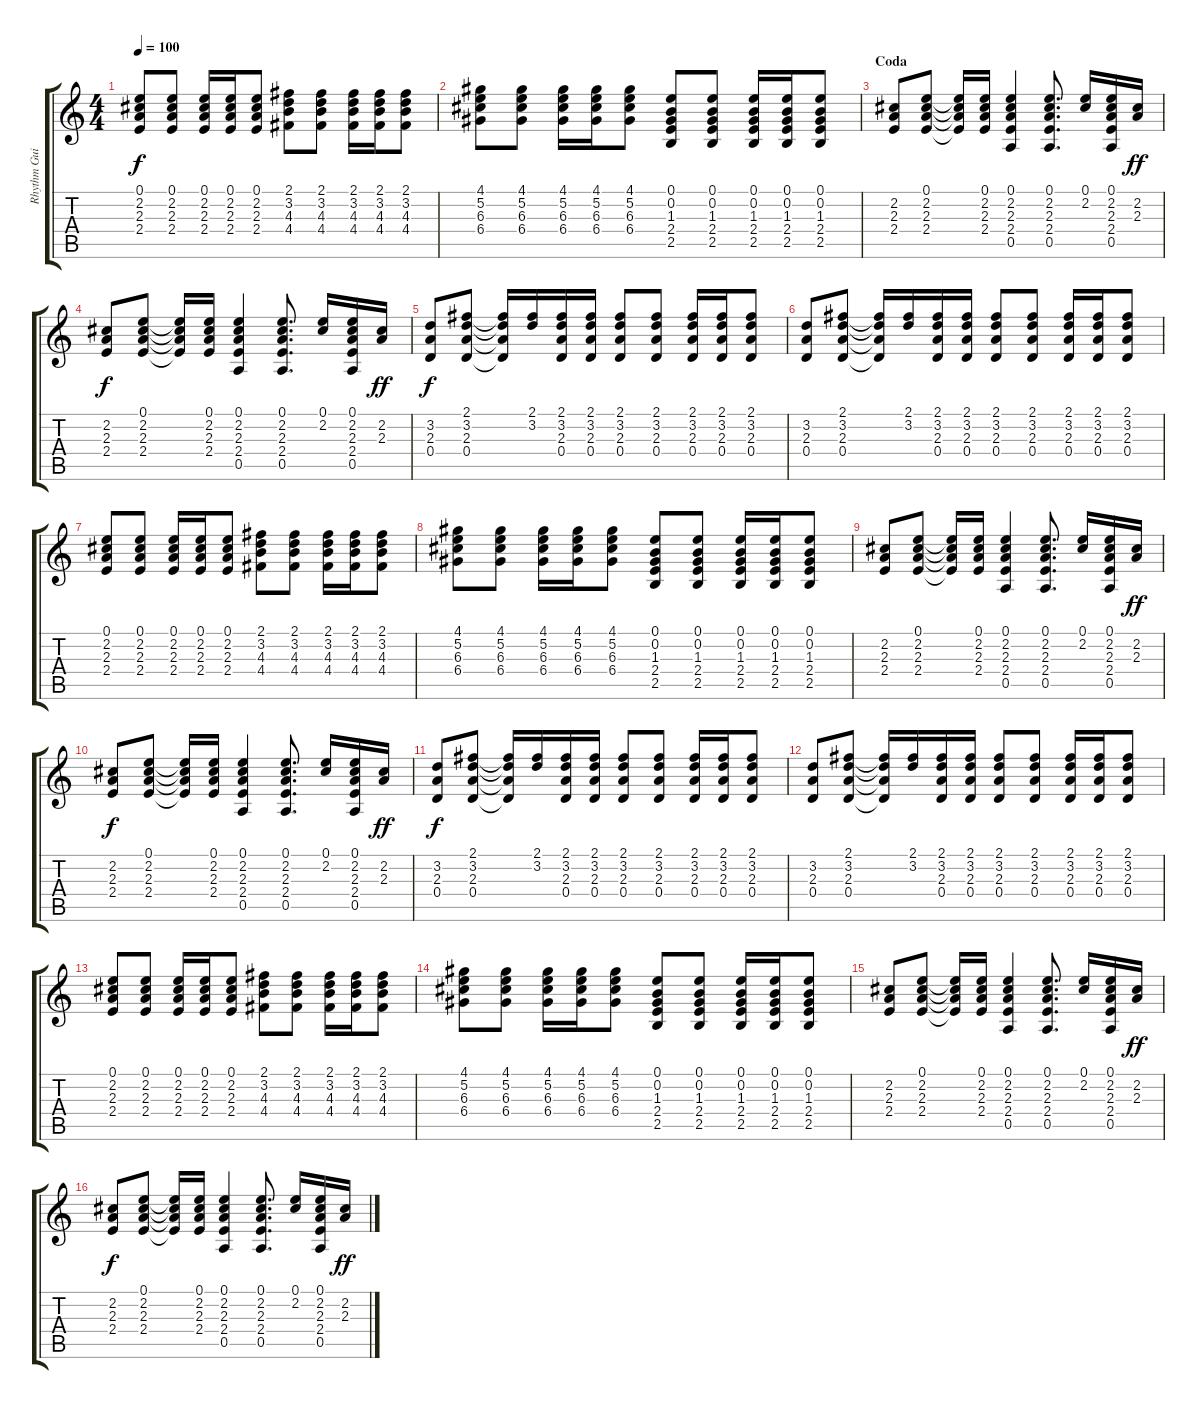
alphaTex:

\track ("Rhythm Guitar" "Rhythm Gui") {instrument acousticguitarsteel}
\staff {score tabs}
\tuning (E4 B3 G3 D3 A2 E2) {hide}
\ts (4 4)
\tempo 100
\clef g2
\ks c
(0.1 2.2 2.3 2.4).8{dy f} (0.1 2.2 2.3 2.4).8 (0.1 2.2 2.3 2.4).16 (0.1 2.2 2.3 2.4).16 (0.1 2.2 2.3 2.4).8 (2.1 3.2 4.3 4.4).8 (2.1 3.2 4.3 4.4).8 (2.1 3.2 4.3 4.4).16 (2.1 3.2 4.3 4.4).16 (2.1 3.2 4.3 4.4).8 |
(4.1 5.2 6.3 6.4).8 (4.1 5.2 6.3 6.4).8 (4.1 5.2 6.3 6.4).16 (4.1 5.2 6.3 6.4).16 (4.1 5.2 6.3 6.4).8 (0.1 0.2 1.3 2.4 2.5).8 (0.1 0.2 1.3 2.4 2.5).8 (0.1 0.2 1.3 2.4 2.5).16 (0.1 0.2 1.3 2.4 2.5).16 (0.1 0.2 1.3 2.4 2.5).8 |
\section ("" "Coda")
(2.2 2.3 2.4).8 (0.1 2.2 2.3 2.4).8 (0.1{t} 2.2{t} 2.3{t} 2.4{t}).16 (0.1 2.2 2.3 2.4).16 (0.1 2.2 2.3 2.4 0.5).4 (0.1 2.2 2.3 2.4 0.5).8{d} (0.1 2.2).16 (0.1 2.2 2.3 2.4 0.5).16 (2.2 2.3).16{dy ff} |
(2.2 2.3 2.4).8{dy f} (0.1 2.2 2.3 2.4).8 (0.1{t} 2.2{t} 2.3{t} 2.4{t}).16 (0.1 2.2 2.3 2.4).16 (0.1 2.2 2.3 2.4 0.5).4 (0.1 2.2 2.3 2.4 0.5).8{d} (0.1 2.2).16 (0.1 2.2 2.3 2.4 0.5).16 (2.2 2.3).16{dy ff} |
(3.2 2.3 0.4).8{dy f} (2.1 3.2 2.3 0.4).8 (2.1{t} 3.2{t} 2.3{t} 0.4{t}).16 (2.1 3.2).16 (2.1 3.2 2.3 0.4).16 (2.1 3.2 2.3 0.4).16 (2.1 3.2 2.3 0.4).8 (2.1 3.2 2.3 0.4).8 (2.1 3.2 2.3 0.4).16 (2.1 3.2 2.3 0.4).16 (2.1 3.2 2.3 0.4).8 |
(3.2 2.3 0.4).8 (2.1 3.2 2.3 0.4).8 (2.1{t} 3.2{t} 2.3{t} 0.4{t}).16 (2.1 3.2).16 (2.1 3.2 2.3 0.4).16 (2.1 3.2 2.3 0.4).16 (2.1 3.2 2.3 0.4).8 (2.1 3.2 2.3 0.4).8 (2.1 3.2 2.3 0.4).16 (2.1 3.2 2.3 0.4).16 (2.1 3.2 2.3 0.4).8 |
(0.1 2.2 2.3 2.4).8 (0.1 2.2 2.3 2.4).8 (0.1 2.2 2.3 2.4).16 (0.1 2.2 2.3 2.4).16 (0.1 2.2 2.3 2.4).8 (2.1 3.2 4.3 4.4).8 (2.1 3.2 4.3 4.4).8 (2.1 3.2 4.3 4.4).16 (2.1 3.2 4.3 4.4).16 (2.1 3.2 4.3 4.4).8 |
(4.1 5.2 6.3 6.4).8 (4.1 5.2 6.3 6.4).8 (4.1 5.2 6.3 6.4).16 (4.1 5.2 6.3 6.4).16 (4.1 5.2 6.3 6.4).8 (0.1 0.2 1.3 2.4 2.5).8 (0.1 0.2 1.3 2.4 2.5).8 (0.1 0.2 1.3 2.4 2.5).16 (0.1 0.2 1.3 2.4 2.5).16 (0.1 0.2 1.3 2.4 2.5).8 |
(2.2 2.3 2.4).8 (0.1 2.2 2.3 2.4).8 (0.1{t} 2.2{t} 2.3{t} 2.4{t}).16 (0.1 2.2 2.3 2.4).16 (0.1 2.2 2.3 2.4 0.5).4 (0.1 2.2 2.3 2.4 0.5).8{d} (0.1 2.2).16 (0.1 2.2 2.3 2.4 0.5).16 (2.2 2.3).16{dy ff} |
(2.2 2.3 2.4).8{dy f} (0.1 2.2 2.3 2.4).8 (0.1{t} 2.2{t} 2.3{t} 2.4{t}).16 (0.1 2.2 2.3 2.4).16 (0.1 2.2 2.3 2.4 0.5).4 (0.1 2.2 2.3 2.4 0.5).8{d} (0.1 2.2).16 (0.1 2.2 2.3 2.4 0.5).16 (2.2 2.3).16{dy ff} |
(3.2 2.3 0.4).8{dy f} (2.1 3.2 2.3 0.4).8 (2.1{t} 3.2{t} 2.3{t} 0.4{t}).16 (2.1 3.2).16 (2.1 3.2 2.3 0.4).16 (2.1 3.2 2.3 0.4).16 (2.1 3.2 2.3 0.4).8 (2.1 3.2 2.3 0.4).8 (2.1 3.2 2.3 0.4).16 (2.1 3.2 2.3 0.4).16 (2.1 3.2 2.3 0.4).8 |
(3.2 2.3 0.4).8 (2.1 3.2 2.3 0.4).8 (2.1{t} 3.2{t} 2.3{t} 0.4{t}).16 (2.1 3.2).16 (2.1 3.2 2.3 0.4).16 (2.1 3.2 2.3 0.4).16 (2.1 3.2 2.3 0.4).8 (2.1 3.2 2.3 0.4).8 (2.1 3.2 2.3 0.4).16 (2.1 3.2 2.3 0.4).16 (2.1 3.2 2.3 0.4).8 |
(0.1 2.2 2.3 2.4).8 (0.1 2.2 2.3 2.4).8 (0.1 2.2 2.3 2.4).16 (0.1 2.2 2.3 2.4).16 (0.1 2.2 2.3 2.4).8 (2.1 3.2 4.3 4.4).8 (2.1 3.2 4.3 4.4).8 (2.1 3.2 4.3 4.4).16 (2.1 3.2 4.3 4.4).16 (2.1 3.2 4.3 4.4).8 |
(4.1 5.2 6.3 6.4).8 (4.1 5.2 6.3 6.4).8 (4.1 5.2 6.3 6.4).16 (4.1 5.2 6.3 6.4).16 (4.1 5.2 6.3 6.4).8 (0.1 0.2 1.3 2.4 2.5).8 (0.1 0.2 1.3 2.4 2.5).8 (0.1 0.2 1.3 2.4 2.5).16 (0.1 0.2 1.3 2.4 2.5).16 (0.1 0.2 1.3 2.4 2.5).8 |
(2.2 2.3 2.4).8 (0.1 2.2 2.3 2.4).8 (0.1{t} 2.2{t} 2.3{t} 2.4{t}).16 (0.1 2.2 2.3 2.4).16 (0.1 2.2 2.3 2.4 0.5).4 (0.1 2.2 2.3 2.4 0.5).8{d} (0.1 2.2).16 (0.1 2.2 2.3 2.4 0.5).16 (2.2 2.3).16{dy ff} |
(2.2 2.3 2.4).8{dy f} (0.1 2.2 2.3 2.4).8 (0.1{t} 2.2{t} 2.3{t} 2.4{t}).16 (0.1 2.2 2.3 2.4).16 (0.1 2.2 2.3 2.4 0.5).4 (0.1 2.2 2.3 2.4 0.5).8{d} (0.1 2.2).16 (0.1 2.2 2.3 2.4 0.5).16 (2.2 2.3).16{dy ff}
